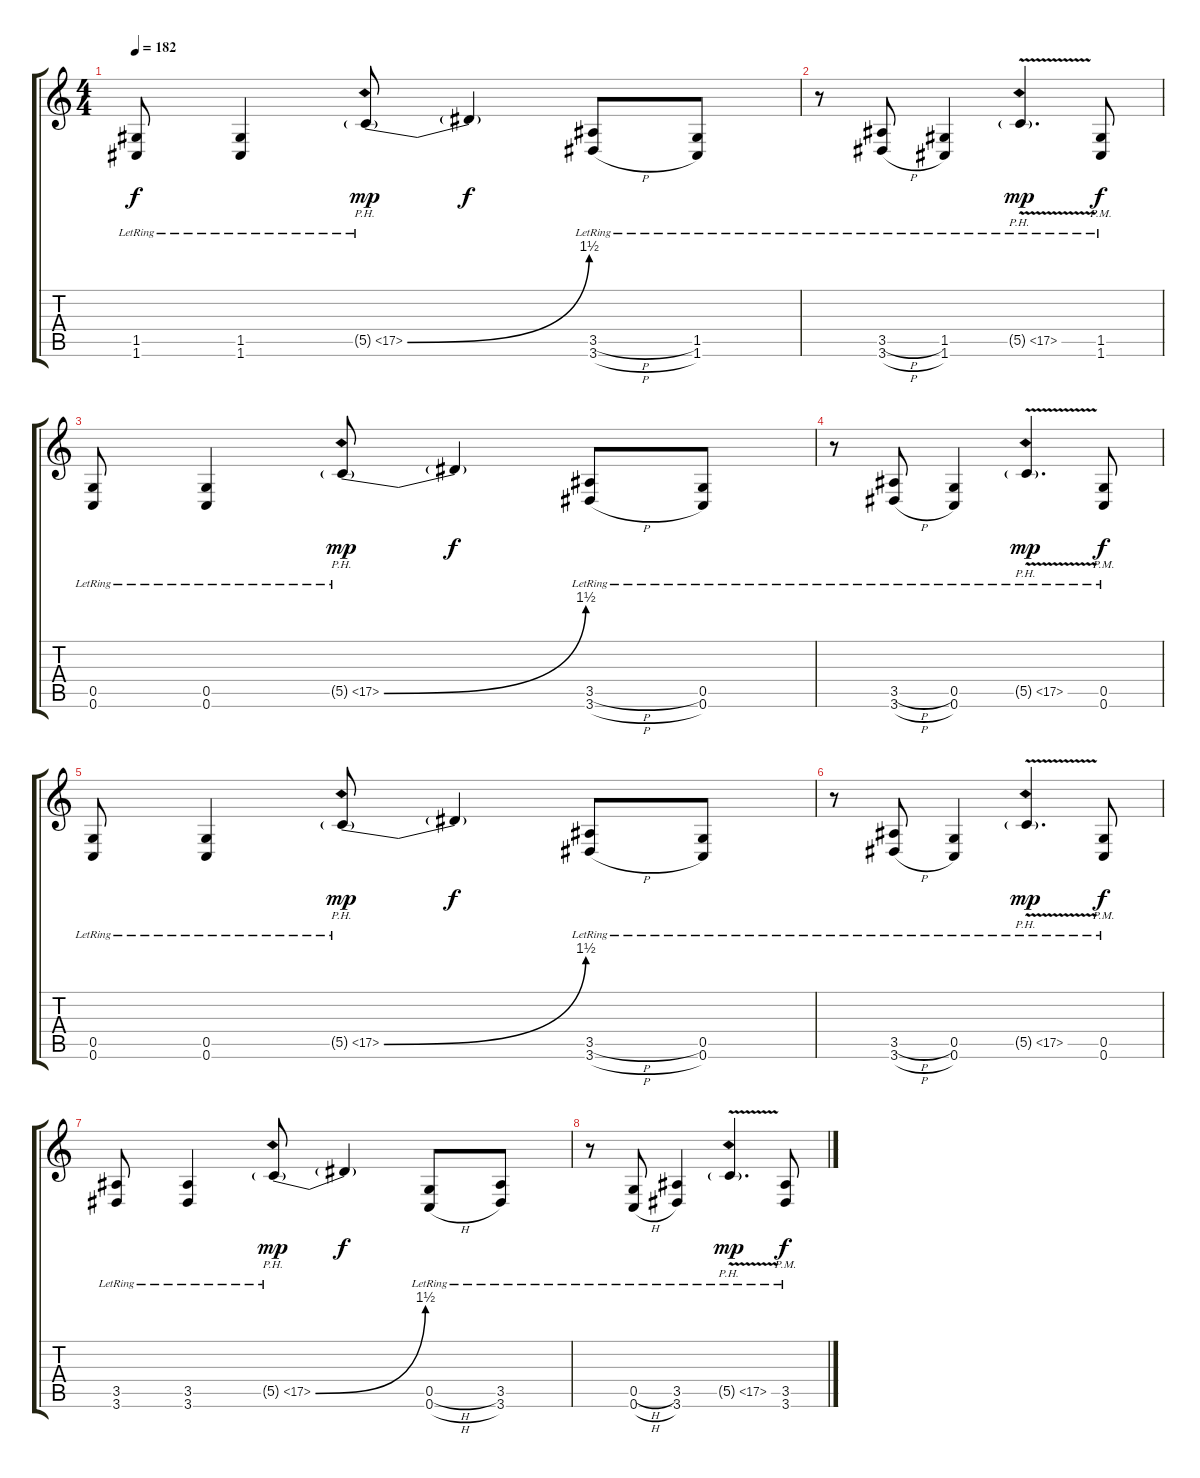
\track "" {instrument distortionguitar}
\staff {score tabs}
\tuning (D4 A3 F3 C3 G2 C2) {hide}
\ts (4 4)
\tempo 182
\clef g2
\ks c
(1.5{lr} 1.6{lr}).8{dy f} (1.5{lr} 1.6{lr}).4 5.5{be (bend 0 0 60 6) ph 12 g lr}.8{dy mp} 5.5{t}.4{dy f} (3.5{h lr} 3.6{h lr}).8 (1.5{lr} 1.6{lr}).8 |
r.8 (3.5{h lr} 3.6{h lr}).8 (1.5{lr} 1.6{lr}).4 5.5{ph 12 v g lr}.4{d dy mp} (1.5{pm lr} 1.6{pm lr}).8{dy f} |
(0.5{lr} 0.6{lr}).8 (0.5{lr} 0.6{lr}).4 5.5{be (bend 0 0 60 6) ph 12 g lr}.8{dy mp} 5.5{t}.4{dy f} (3.5{h lr} 3.6{h lr}).8 (0.5{lr} 0.6{lr}).8 |
r.8 (3.5{h lr} 3.6{h lr}).8 (0.5{lr} 0.6{lr}).4 5.5{ph 12 v g lr}.4{d dy mp} (0.5{pm lr} 0.6{pm lr}).8{dy f} |
(0.5{lr} 0.6{lr}).8 (0.5{lr} 0.6{lr}).4 5.5{be (bend 0 0 60 6) ph 12 g lr}.8{dy mp} 5.5{t}.4{dy f} (3.5{h lr} 3.6{h lr}).8 (0.5{lr} 0.6{lr}).8 |
r.8 (3.5{h lr} 3.6{h lr}).8 (0.5{lr} 0.6{lr}).4 5.5{ph 12 v g lr}.4{d dy mp} (0.5{pm lr} 0.6{pm lr}).8{dy f} |
(3.5{lr} 3.6{lr}).8 (3.5{lr} 3.6{lr}).4 5.5{be (bend 0 0 60 6) ph 12 g lr}.8{dy mp} 5.5{t}.4{dy f} (0.5{h lr} 0.6{h lr}).8 (3.5{lr} 3.6{lr}).8 |
r.8 (0.5{h lr} 0.6{h lr}).8 (3.5{lr} 3.6{lr}).4 5.5{ph 12 v g lr}.4{d dy mp} (3.5{pm lr} 3.6{pm lr}).8{dy f}
